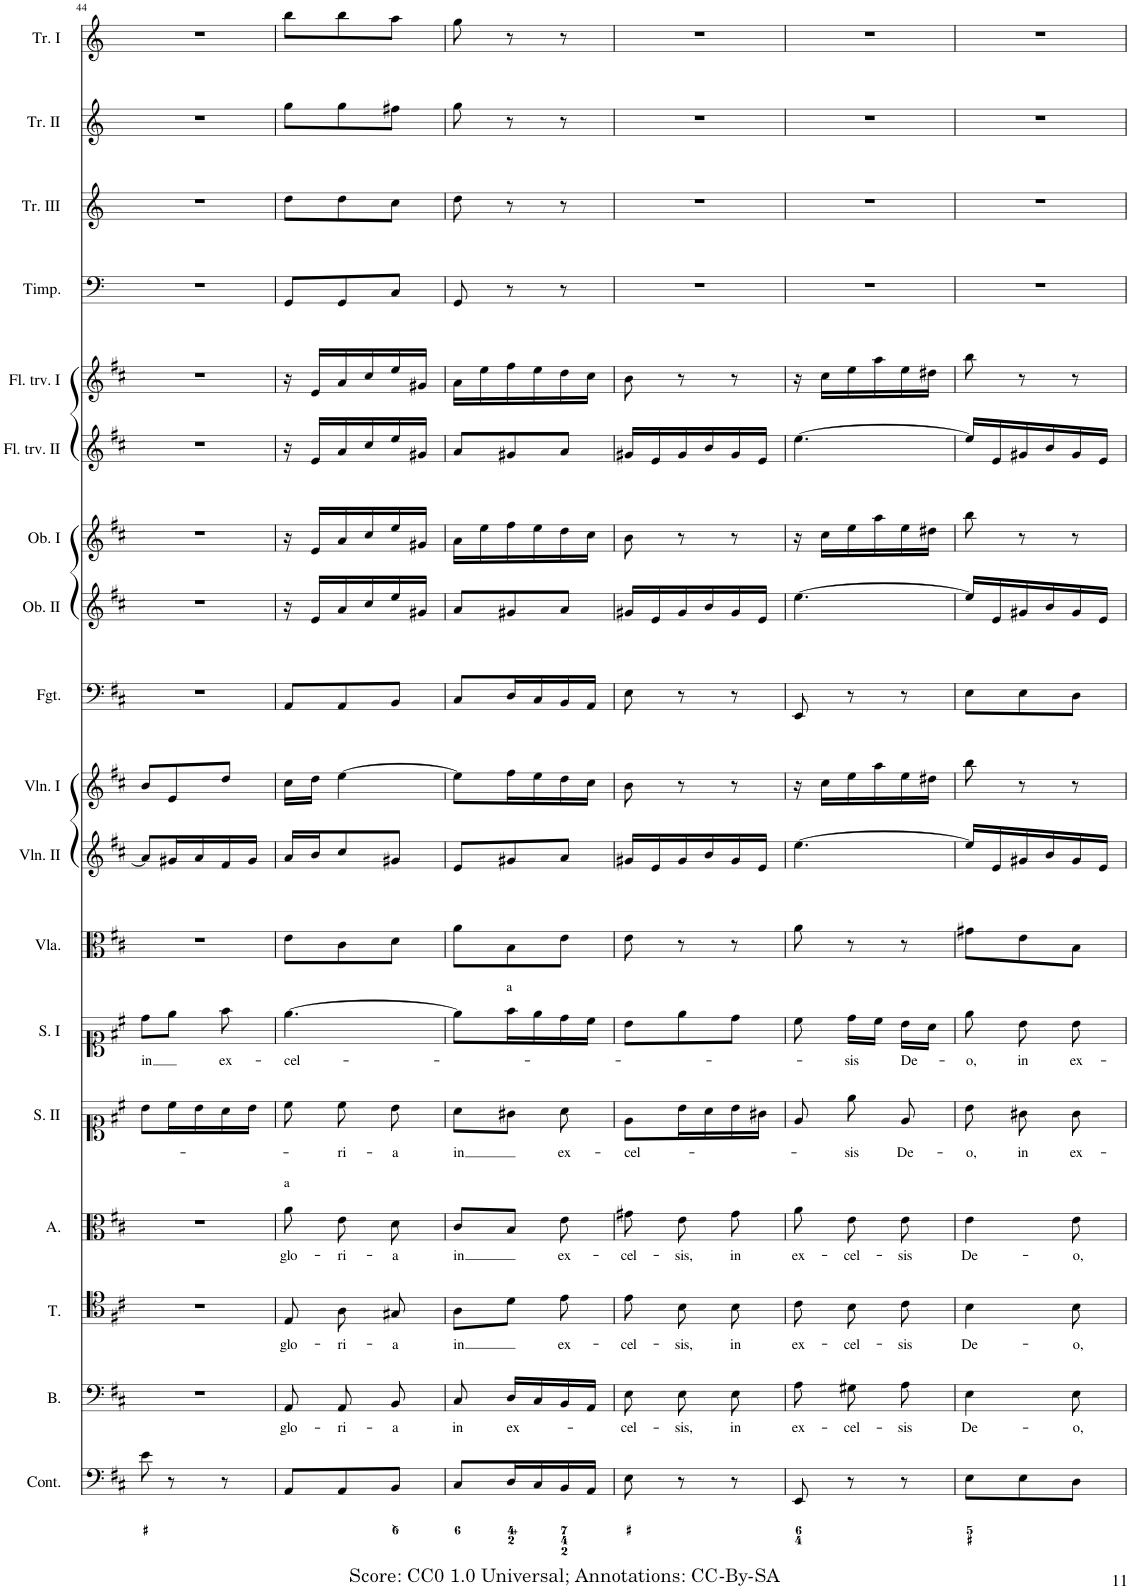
**kern	**kern	**kern	**text	**kern	**text	**kern	**text	**kern	**text	**kern	**text	**kern	**kern	**kern	**kern	**kern	**kern	**kern	**kern	**kern	**kern	**kern	**kern
*part19	*part18	*part17	*part17	*part16	*part16	*part15	*part15	*part14	*part14	*part13	*part13	*part12	*part11	*part10	*part9	*part8	*part7	*part6	*part5	*part4	*part3	*part2	*part1
*staff19	*staff18	*staff17	*staff17	*staff16	*staff16	*staff15	*staff15	*staff14	*staff14	*staff13	*staff13	*staff12	*staff11	*staff10	*staff9	*staff8	*staff7	*staff6	*staff5	*staff4	*staff3	*staff2	*staff1
*I"Continuo	*I"Continuo	*I"Basso	*	*I"Tenore	*	*I"Alto	*	*I"Soprano II	*	*I"Soprano I	*	*I"Viola	*I"Violino II	*I"Violino I	*I"Fagotti	*I"Oboe II	*I"Oboe I	*I"Flauto traverso II	*I"Flauto traverso I	*I"Timpani	*I"Tromba III	*I"Tromba II	*I"Tromba I
*I'Cont.	*I'Cont.	*I'B.	*	*I'T.	*	*I'A.	*	*I'S. II	*	*I'S. I	*	*I'Vla.	*I'Vln. II	*I'Vln. I	*I'Fgt.	*I'Ob. II	*I'Ob. I	*I'Fl. trv. II	*I'Fl. trv. I	*I'Timp.	*I'Tr. III	*I'Tr. II	*I'Tr. I
!!LO:PB:g=z
*clefF4	*clefF4	*clefF4	*	*clefC4	*	*clefC3	*	*clefC1	*	*clefC1	*	*clefC3	*clefG2	*clefG2	*clefF4	*clefG2	*clefG2	*clefG2	*clefG2	*clefF4	*clefG2	*clefG2	*clefG2
*	*	*	*	*	*	*	*	*	*	*	*	*	*	*	*	*	*	*	*	*Trd-1c-2	*Trd-1c-2	*Trd-1c-2	*Trd-1c-2
*k[f#c#]	*k[f#c#]	*k[f#c#]	*	*k[f#c#]	*	*k[f#c#]	*	*k[f#c#]	*	*k[f#c#]	*	*k[f#c#]	*k[f#c#]	*k[f#c#]	*k[f#c#]	*k[f#c#]	*k[f#c#]	*k[f#c#]	*k[f#c#]	*k[]	*k[]	*k[]	*k[]
*M3/8	*M3/8	*M3/8	*	*M3/8	*	*M3/8	*	*M3/8	*	*M3/8	*	*M3/8	*M3/8	*M3/8	*M3/8	*M3/8	*M3/8	*M3/8	*M3/8	*M3/8	*M3/8	*M3/8	*M3/8
=44	=44	=44	=44	=44	=44	=44	=44	=44	=44	=44	=44	=44	=44	=44	=44	=44	=44	=44	=44	=44	=44	=44	=44
!	!	!	!	!	!	!	!	!	!	!	!LO:LY:b	!	!	!	!	!	!	!	!	!	!	!	!
8e	8e\	4.r	.	4.r	.	4.r	.	8b\L	.	8dd\L	in	4.r	8a/L]	8b/L	4.r	4.r	4.r	4.r	4.r	4.r	4.r	4.r	4.r
8r	8r	.	.	.	.	.	.	16cc#\L	.	8ee\J	.	.	16g#X/L	8e/	.	.	.	.	.	.	.	.	.
.	.	.	.	.	.	.	.	16b\	.	.	.	.	16a/	.	.	.	.	.	.	.	.	.	.
!	!	!	!	!	!	!	!	!	!	!	!LO:LY:b	!	!	!	!	!	!	!	!	!	!	!	!
8r	8r	.	.	.	.	.	.	16a\	.	8ff#\	ex-	.	16f#/	8dd/J	.	.	.	.	.	.	.	.	.
.	.	.	.	.	.	.	.	16b\JJ	.	.	.	.	16g#/JJ	.	.	.	.	.	.	.	.	.	.
=45	=45	=45	=45	=45	=45	=45	=45	=45	=45	=45	=45	=45	=45	=45	=45	=45	=45	=45	=45	=45	=45	=45	=45
!	!	!	!	!	!	!LO:TX:a:t=a	!	!	!	!	!	!	!	!	!	!	!	!	!	!	!	!	!
!	!	!	!LO:LY:b	!	!LO:LY:b	!	!LO:LY:b	!	!	!	!LO:LY:b	!	!	!	!	!	!	!	!	!	!	!	!
8AA/L	8AA/L	8AA/	glo-	8E/	glo-	8a\	glo-	8cc#\	.	[4.ee\	-cel-	8e\L	16a/LL	16cc#\LL	8AA/L	16r	16r	16r	16r	8GG/L	8dd\L	8gg\L	8bb\L
.	.	.	.	.	.	.	.	.	.	.	.	.	16b/J	16dd\JJ	.	16e/LL	16e/LL	16e/LL	16e/LL	.	.	.	.
!	!	!	!LO:LY:b	!	!LO:LY:b	!	!LO:LY:b	!	!LO:LY:b	!	!	!	!	!	!	!	!	!	!	!	!	!	!
8AA/	8AA/	8AA/	-ri-	8A\	-ri-	8e\	-ri-	8cc#\	-ri-	.	.	8c#\	8cc#/	[4ee\	8AA/	16a/	16a/	16a/	16a/	8GG/	8dd\	8gg\	8bb\
.	.	.	.	.	.	.	.	.	.	.	.	.	.	.	.	16cc#/	16cc#/	16cc#/	16cc#/	.	.	.	.
!	!	!	!LO:LY:b	!	!LO:LY:b	!	!LO:LY:b	!	!LO:LY:b	!	!	!	!	!	!	!	!	!	!	!	!	!	!
8BB/J	8BB/J	8BB/	-a	8G#X/	-a	8d\	-a	8b\	-a	.	.	8d\J	8g#X/J	.	8BB/J	16ee/	16ee/	16ee/	16ee/	8C/J	8cc\J	8ff#X\J	8aa\J
.	.	.	.	.	.	.	.	.	.	.	.	.	.	.	.	16g#X/JJ	16g#X/JJ	16g#X/JJ	16g#X/JJ	.	.	.	.
=46	=46	=46	=46	=46	=46	=46	=46	=46	=46	=46	=46	=46	=46	=46	=46	=46	=46	=46	=46	=46	=46	=46	=46
!	!	!	!LO:LY:b	!	!LO:LY:b	!	!LO:LY:b	!	!LO:LY:b	!	!	!	!	!	!	!	!	!	!	!	!	!	!
8C#/L	8C#/L	8C#/	in	8A\L	in	8c#/L	in	8a\L	in	8ee\L]	.	8a\L	8e/L	8ee\L]	8C#/L	8a/L	16a\LL	8a/L	16a\LL	8GG/	8dd\	8gg\	8gg\
.	.	.	.	.	.	.	.	.	.	.	.	.	.	.	.	.	16ee\	.	16ee\	.	.	.	.
!	!	!	!	!	!	!	!	!	!	!LO:TX:a:t=a	!	!	!	!	!	!	!	!	!	!	!	!	!
!	!	!	!LO:LY:b	!	!	!	!	!	!	!	!	!	!	!	!	!	!	!	!	!	!	!	!
16D/L	16D/L	16D/LL	ex-	8d\J	.	8B/J	.	8g#X\J	.	16ff#\L	.	8B\	8g#X/	16ff#\L	16D/L	8g#X/	16ff#\	8g#X/	16ff#\	8r	8r	8r	8r
16C#/	16C#/	16C#/	.	.	.	.	.	.	.	16ee\	.	.	.	16ee\	16C#/	.	16ee\	.	16ee\	.	.	.	.
!	!	!	!	!	!LO:LY:b	!	!LO:LY:b	!	!LO:LY:b	!	!	!	!	!	!	!	!	!	!	!	!	!	!
16BB/	16BB/	16BB/	.	8e\	ex-	8e\	ex-	8a\	ex-	16dd\	.	8e\J	8a/J	16dd\	16BB/	8a/J	16dd\	8a/J	16dd\	8r	8r	8r	8r
16AA/JJ	16AA/JJ	16AA/JJ	.	.	.	.	.	.	.	16cc#\JJ	.	.	.	16cc#\JJ	16AA/JJ	.	16cc#\JJ	.	16cc#\JJ	.	.	.	.
=47	=47	=47	=47	=47	=47	=47	=47	=47	=47	=47	=47	=47	=47	=47	=47	=47	=47	=47	=47	=47	=47	=47	=47
!	!	!	!LO:LY:b	!	!LO:LY:b	!	!LO:LY:b	!	!LO:LY:b	!	!	!	!	!	!	!	!	!	!	!	!	!	!
8E	8E\	8E\	-cel-	8e\	-cel-	8g#X\	-cel-	8e\L	-cel-	8b\L	.	8e\	16g#X/LL	8b\	8E\	16g#X/LL	8b\	16g#X/LL	8b\	4.r	4.r	4.r	4.r
.	.	.	.	.	.	.	.	.	.	.	.	.	16e/	.	.	16e/	.	16e/	.	.	.	.	.
!	!	!	!LO:LY:b	!	!LO:LY:b	!	!LO:LY:b	!	!	!	!	!	!	!	!	!	!	!	!	!	!	!	!
8r	8r	8E\	-sis,	8B\	-sis,	8e\	-sis,	16b\L	.	8ee\	.	8r	16g#/	8r	8r	16g#/	8r	16g#/	8r	.	.	.	.
.	.	.	.	.	.	.	.	16a\	.	.	.	.	16b/	.	.	16b/	.	16b/	.	.	.	.	.
!	!	!	!LO:LY:b	!	!LO:LY:b	!	!LO:LY:b	!	!	!	!	!	!	!	!	!	!	!	!	!	!	!	!
8r	8r	8E\	in	8B\	in	8g#\	in	16b\	.	8dd\J	.	8r	16g#/	8r	8r	16g#/	8r	16g#/	8r	.	.	.	.
.	.	.	.	.	.	.	.	16g#X\JJ	.	.	.	.	16e/JJ	.	.	16e/JJ	.	16e/JJ	.	.	.	.	.
=48	=48	=48	=48	=48	=48	=48	=48	=48	=48	=48	=48	=48	=48	=48	=48	=48	=48	=48	=48	=48	=48	=48	=48
!	!	!	!LO:LY:b	!	!LO:LY:b	!	!LO:LY:b	!	!	!	!	!	!	!	!	!	!	!	!	!	!	!	!
8EE	8EE/	8A\	ex-	8c#\	ex-	8a\	ex-	8e/	.	8cc#\	.	8a\	[4.ee\	16r	8EE/	[4.ee\	16r	[4.ee\	16r	4.r	4.r	4.r	4.r
.	.	.	.	.	.	.	.	.	.	.	.	.	.	16cc#\LL	.	.	16cc#\LL	.	16cc#\LL	.	.	.	.
!	!	!	!LO:LY:b	!	!LO:LY:b	!	!LO:LY:b	!	!LO:LY:b	!	!LO:LY:b	!	!	!	!	!	!	!	!	!	!	!	!
8r	8r	8G#X\	-cel-	8B\	-cel-	8e\	-cel-	8ee\	-sis	16dd\LL	-sis	8r	.	16ee\	8r	.	16ee\	.	16ee\	.	.	.	.
.	.	.	.	.	.	.	.	.	.	16cc#\JJ	.	.	.	16aa\	.	.	16aa\	.	16aa\	.	.	.	.
!	!	!	!LO:LY:b	!	!LO:LY:b	!	!LO:LY:b	!	!LO:LY:b	!	!LO:LY:b	!	!	!	!	!	!	!	!	!	!	!	!
8r	8r	8A\	-sis	8c#\	-sis	8e\	-sis	8e/	De-	16b\LL	De-	8r	.	16ee\	8r	.	16ee\	.	16ee\	.	.	.	.
.	.	.	.	.	.	.	.	.	.	16a\JJ	.	.	.	16dd#X\JJ	.	.	16dd#X\JJ	.	16dd#X\JJ	.	.	.	.
=49	=49	=49	=49	=49	=49	=49	=49	=49	=49	=49	=49	=49	=49	=49	=49	=49	=49	=49	=49	=49	=49	=49	=49
!	!	!	!LO:LY:b	!	!LO:LY:b	!	!LO:LY:b	!	!LO:LY:b	!	!LO:LY:b	!	!	!	!	!	!	!	!	!	!	!	!
8E\L	8E\L	4E\	De-	4B\	De-	4e\	De-	8b\	-o,	8ee\	-o,	8g#X\L	16ee/LL]	8bb\	8E\L	16ee/LL]	8bb\	16ee/LL]	8bb\	4.r	4.r	4.r	4.r
.	.	.	.	.	.	.	.	.	.	.	.	.	16e/	.	.	16e/	.	16e/	.	.	.	.	.
!	!	!	!	!	!	!	!	!	!LO:LY:b	!	!LO:LY:b	!	!	!	!	!	!	!	!	!	!	!	!
8E\	8E\	.	.	.	.	.	.	8g#X\	in	8b\	in	8e\	16g#X/	8r	8E\	16g#X/	8r	16g#X/	8r	.	.	.	.
.	.	.	.	.	.	.	.	.	.	.	.	.	16b/	.	.	16b/	.	16b/	.	.	.	.	.
!	!	!	!LO:LY:b	!	!LO:LY:b	!	!LO:LY:b	!	!LO:LY:b	!	!LO:LY:b	!	!	!	!	!	!	!	!	!	!	!	!
8D\J	8D\J	8E\	-o,	8B\	-o,	8e\	-o,	8g#\	ex-	8b\	ex-	8B\J	16g#/	8r	8D\J	16g#/	8r	16g#/	8r	.	.	.	.
.	.	.	.	.	.	.	.	.	.	.	.	.	16e/JJ	.	.	16e/JJ	.	16e/JJ	.	.	.	.	.
=	=	=	=	=	=	=	=	=	=	=	=	=	=	=	=	=	=	=	=	=	=	=	=
*-	*-	*-	*-	*-	*-	*-	*-	*-	*-	*-	*-	*-	*-	*-	*-	*-	*-	*-	*-	*-	*-	*-	*-
